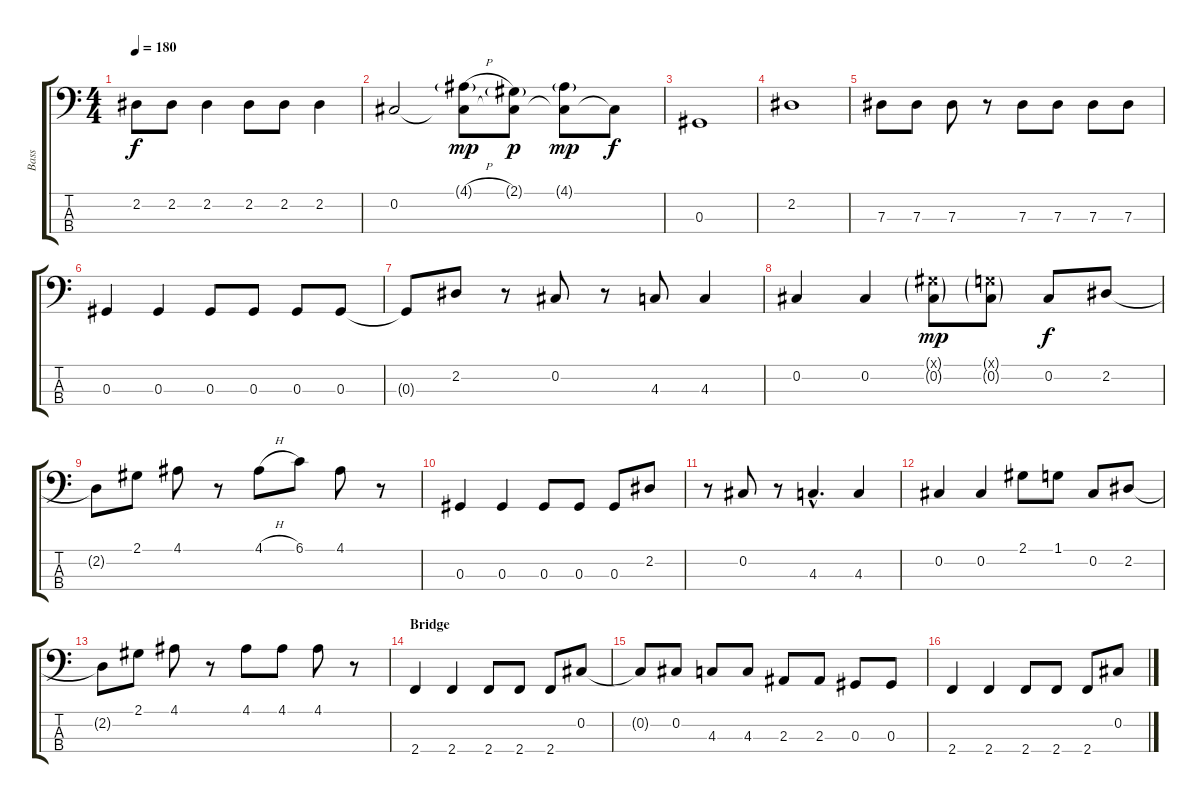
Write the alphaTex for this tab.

\track ("Bass" "Bass") {instrument electricbassfinger}
\staff {score tabs}
\tuning (Gb2 Db2 Ab1 Eb1) {hide}
\ts (4 4)
\tempo 180
\clef f4
\ks c
2.2{t}.8{dy f} 2.2.8 2.2.4 2.2.8 2.2.8 2.2.4 |
0.2.2 (4.1{h g} 0.2{t}).8{dy mp} (2.1{g} 0.2{t}).8{dy p} (4.1{g} 0.2{t}).8{dy mp} 0.2{t}.8{dy f} |
0.3.1 |
2.2.1 |
7.3.8 7.3.8 7.3.8 r.8 7.3.8 7.3.8 7.3.8 7.3.8 |
0.3.4 0.3.4 0.3.8 0.3.8 0.3.8 0.3.8 |
0.3{t}.8 2.2.8 r.8 0.2.8 r.8 4.3.8 4.3.4 |
0.2.4 0.2.4 (2.1{g x} 0.2{g}).8{dy mp} (1.1{g x} 0.2{g}).8 0.2.8{dy f} 2.2.8 |
2.2{t}.8 2.1.8 4.1.8 r.8 4.1{h}.8 6.1.8 4.1.8 r.8 |
0.3.4 0.3.4 0.3.8 0.3.8 0.3.8 2.2.8 |
r.8 0.2.8 r.8 4.3{hac}.4{d} 4.3.4 |
0.2.4 0.2.4 2.1.8 1.1.8 0.2.8 2.2.8 |
2.2{t}.8 2.1.8 4.1.8 r.8 4.1.8 4.1.8 4.1.8 r.8 |
\section ("" "Bridge")
2.4.4 2.4.4 2.4.8 2.4.8 2.4.8 0.2.8 |
0.2{t}.8 0.2.8 4.3.8 4.3.8 2.3.8 2.3.8 0.3.8 0.3.8 |
2.4.4 2.4.4 2.4.8 2.4.8 2.4.8 0.2.8
